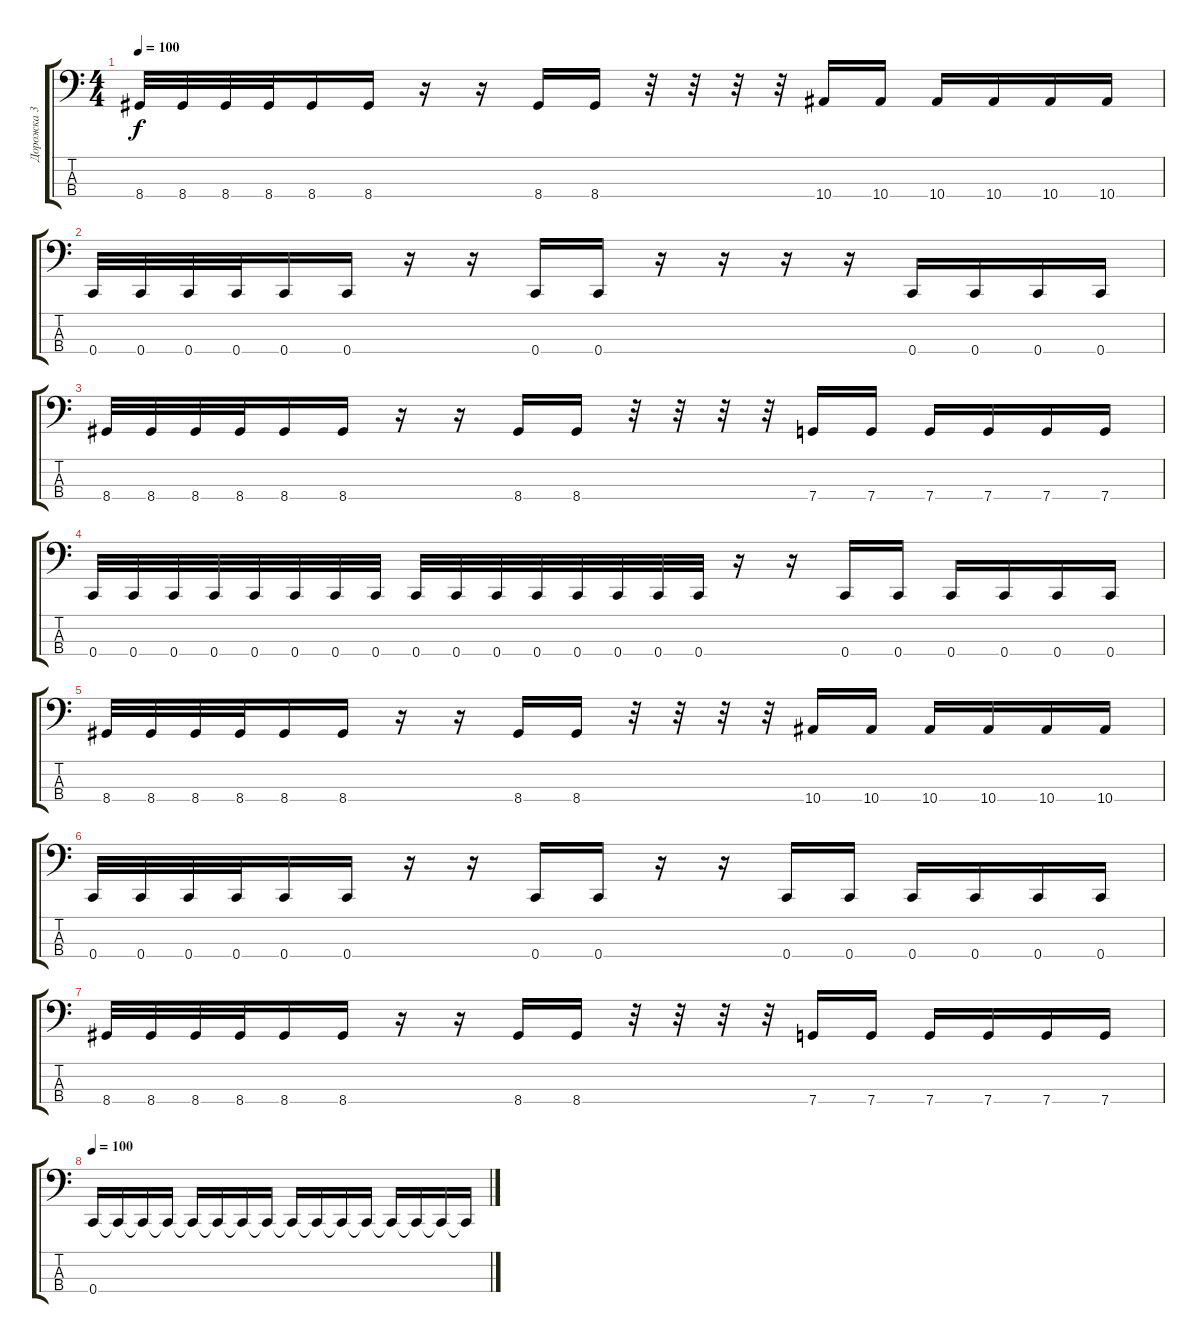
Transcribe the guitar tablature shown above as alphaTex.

\track ("Дорожка 3" "Дорожка 3") {instrument electricbassfinger}
\staff {score tabs}
\tuning (F2 C2 G1 C1) {hide}
\ts (4 4)
\tempo 100
\clef f4
\ks c
8.4.32{dy f} 8.4.32 8.4.32 8.4.32 8.4.16 8.4.16 r.16 r.16 8.4.16 8.4.16 r.32 r.32 r.32 r.32 10.4.16 10.4.16 10.4.16 10.4.16 10.4.16 10.4.16 |
0.4.32 0.4.32 0.4.32 0.4.32 0.4.16 0.4.16 r.16 r.16 0.4.16 0.4.16 r.16 r.16 r.16 r.16 0.4.16 0.4.16 0.4.16 0.4.16 |
8.4.32 8.4.32 8.4.32 8.4.32 8.4.16 8.4.16 r.16 r.16 8.4.16 8.4.16 r.32 r.32 r.32 r.32 7.4.16 7.4.16 7.4.16 7.4.16 7.4.16 7.4.16 |
0.4.32 0.4.32 0.4.32 0.4.32 0.4.32 0.4.32 0.4.32 0.4.32 0.4.32 0.4.32 0.4.32 0.4.32 0.4.32 0.4.32 0.4.32 0.4.32 r.16 r.16 0.4.16 0.4.16 0.4.16 0.4.16 0.4.16 0.4.16 |
8.4.32 8.4.32 8.4.32 8.4.32 8.4.16 8.4.16 r.16 r.16 8.4.16 8.4.16 r.32 r.32 r.32 r.32 10.4.16 10.4.16 10.4.16 10.4.16 10.4.16 10.4.16 |
0.4.32 0.4.32 0.4.32 0.4.32 0.4.16 0.4.16 r.16 r.16 0.4.16 0.4.16 r.16 r.16 0.4.16 0.4.16 0.4.16 0.4.16 0.4.16 0.4.16 |
8.4.32 8.4.32 8.4.32 8.4.32 8.4.16 8.4.16 r.16 r.16 8.4.16 8.4.16 r.32 r.32 r.32 r.32 7.4.16 7.4.16 7.4.16 7.4.16 7.4.16 7.4.16 |
\tempo 100
0.4.16 0.4{t}.16 0.4{t}.16 0.4{t}.16 0.4{t}.16 0.4{t}.16 0.4{t}.16 0.4{t}.16 0.4{t}.16 0.4{t}.16 0.4{t}.16 0.4{t}.16 0.4{t}.16 0.4{t}.16 0.4{t}.16 0.4{t}.16
